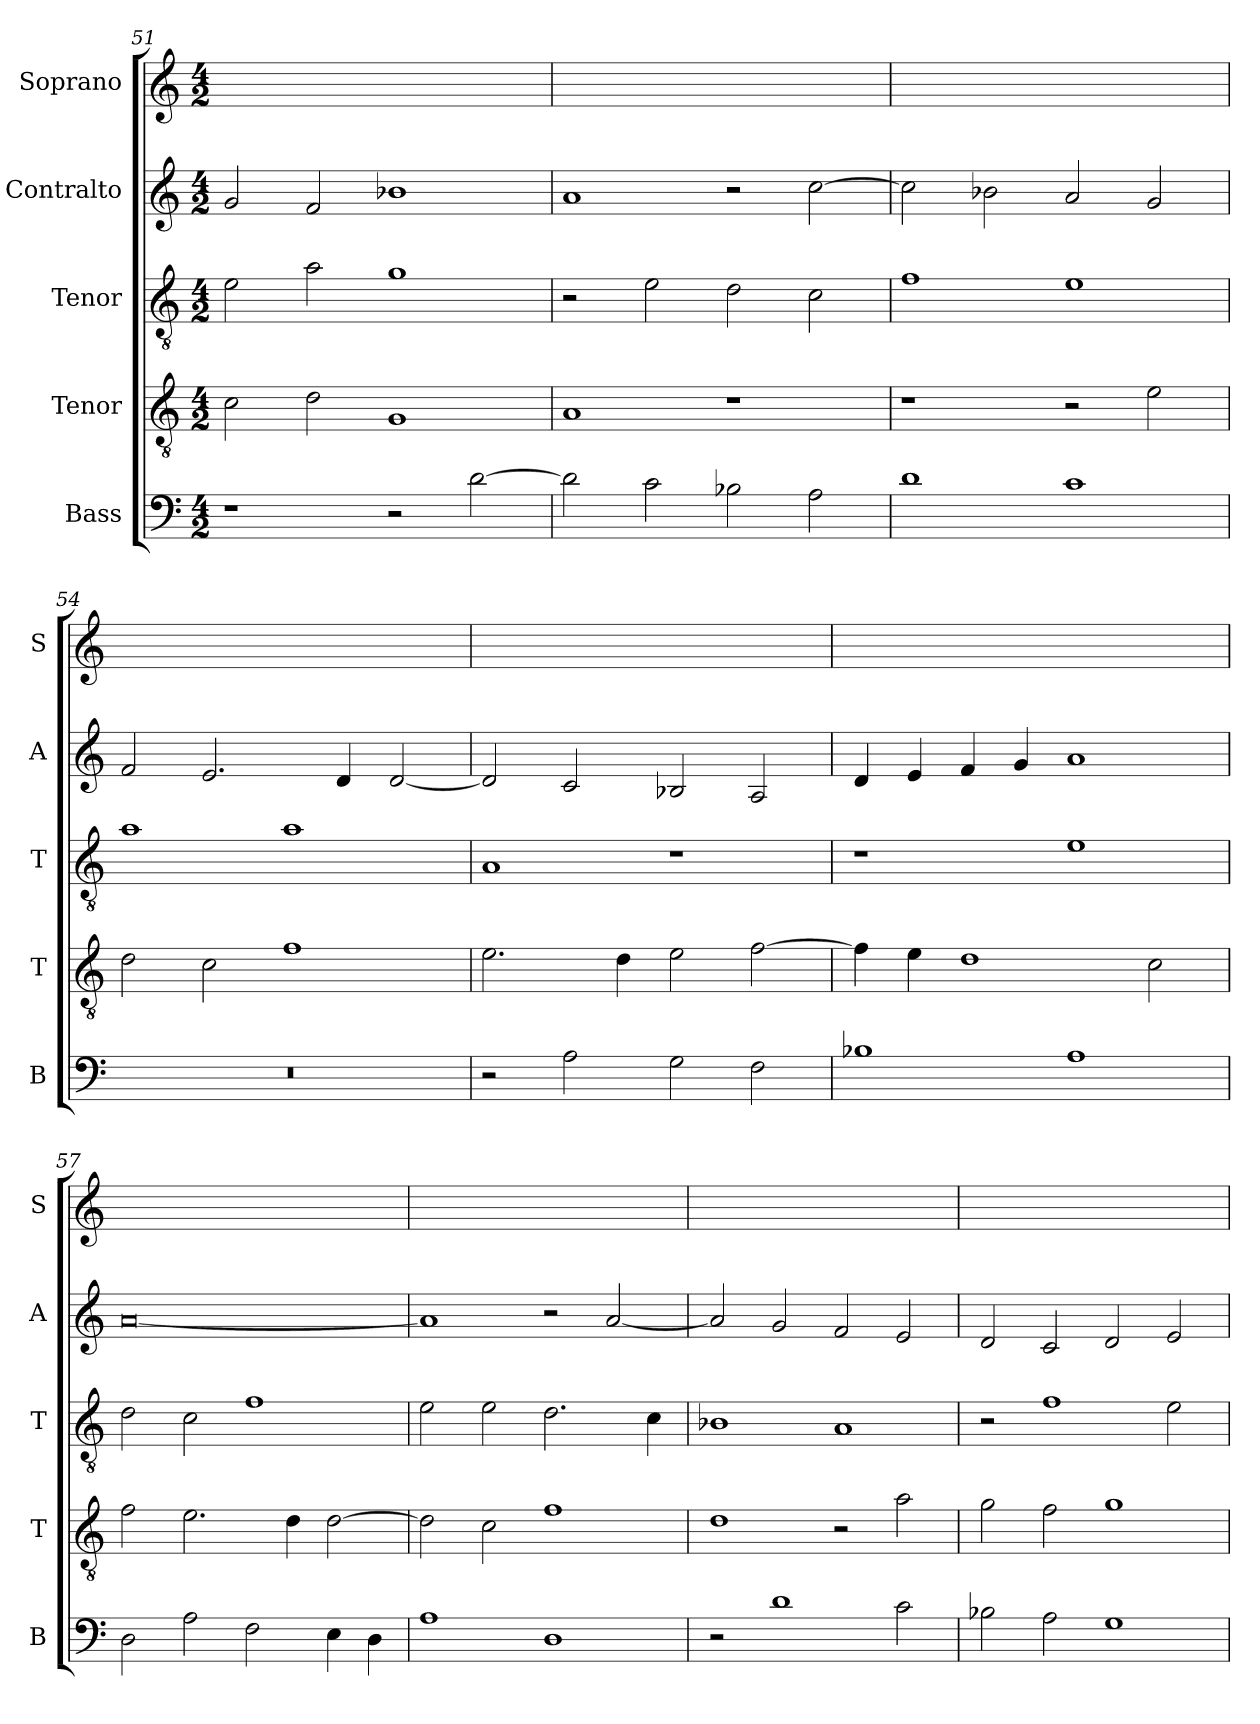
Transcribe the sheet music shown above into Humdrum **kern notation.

**kern	**kern	**kern	**kern	**kern
*part5	*part4	*part3	*part2	*part1
*staff5	*staff4	*staff3	*staff2	*staff1
*I"Bass	*I"Tenor	*I"Tenor	*I"Contralto	*I"Soprano
*I'B	*I'T	*I'T	*I'A	*I'S
*clefF4	*clefGv2	*clefGv2	*clefG2	*clefG2
*k[]	*k[]	*k[]	*k[]	*k[]
*D:dor	*D:dor	*D:dor	*D:dor	*D:dor
*M4/2	*M4/2	*M4/2	*M4/2	*M4/2
=51	=51	=51	=51	=51
1r	2c	2e	2g	0ryy
.	2d	2a	2f	.
2r	1G	1g	1b-X	.
[2d	.	.	.	.
=52	=52	=52	=52	=52
2d]	1A	2r	1a	0ryy
2c	.	2e	.	.
2B-X	1r	2d	2r	.
2A	.	2c	[2cc	.
=53	=53	=53	=53	=53
1d	1r	1f	2cc]	0ryy
.	.	.	2b-X	.
1c	2r	1e	2a	.
.	2e	.	2g	.
=54	=54	=54	=54	=54
0r	2d	1a	2f	0ryy
.	2c	.	2.e	.
.	1f	1a	.	.
.	.	.	4d	.
.	.	.	[2d	.
=55	=55	=55	=55	=55
2r	2.e	1A	2d]	0ryy
2A	.	.	2c	.
.	4d	.	.	.
2G	2e	1r	2B-X	.
2F	[2f	.	2A	.
=56	=56	=56	=56	=56
1B-X	4f]	1r	4d	0ryy
.	4e	.	4e	.
.	1d	.	4f	.
.	.	.	4g	.
1A	.	1e	1a	.
.	2c	.	.	.
=57	=57	=57	=57	=57
2D	2f	2d	[0a	0ryy
2A	2.e	2c	.	.
2F	.	1f	.	.
.	4d	.	.	.
4E	[2d	.	.	.
4D	.	.	.	.
=58	=58	=58	=58	=58
1A	2d]	2e	1a]	0ryy
.	2c	2e	.	.
1D	1f	2.d	2r	.
.	.	.	[2a	.
.	.	4c	.	.
=59	=59	=59	=59	=59
2r	1d	1B-X	2a]	0ryy
1d	.	.	2g	.
.	2r	1A	2f	.
2c	2a	.	2e	.
=60	=60	=60	=60	=60
2B-X	2g	2r	2d	0ryy
2A	2f	1f	2c	.
1G	1g	.	2d	.
.	.	2e	2e	.
=	=	=	=	=
*-	*-	*-	*-	*-
